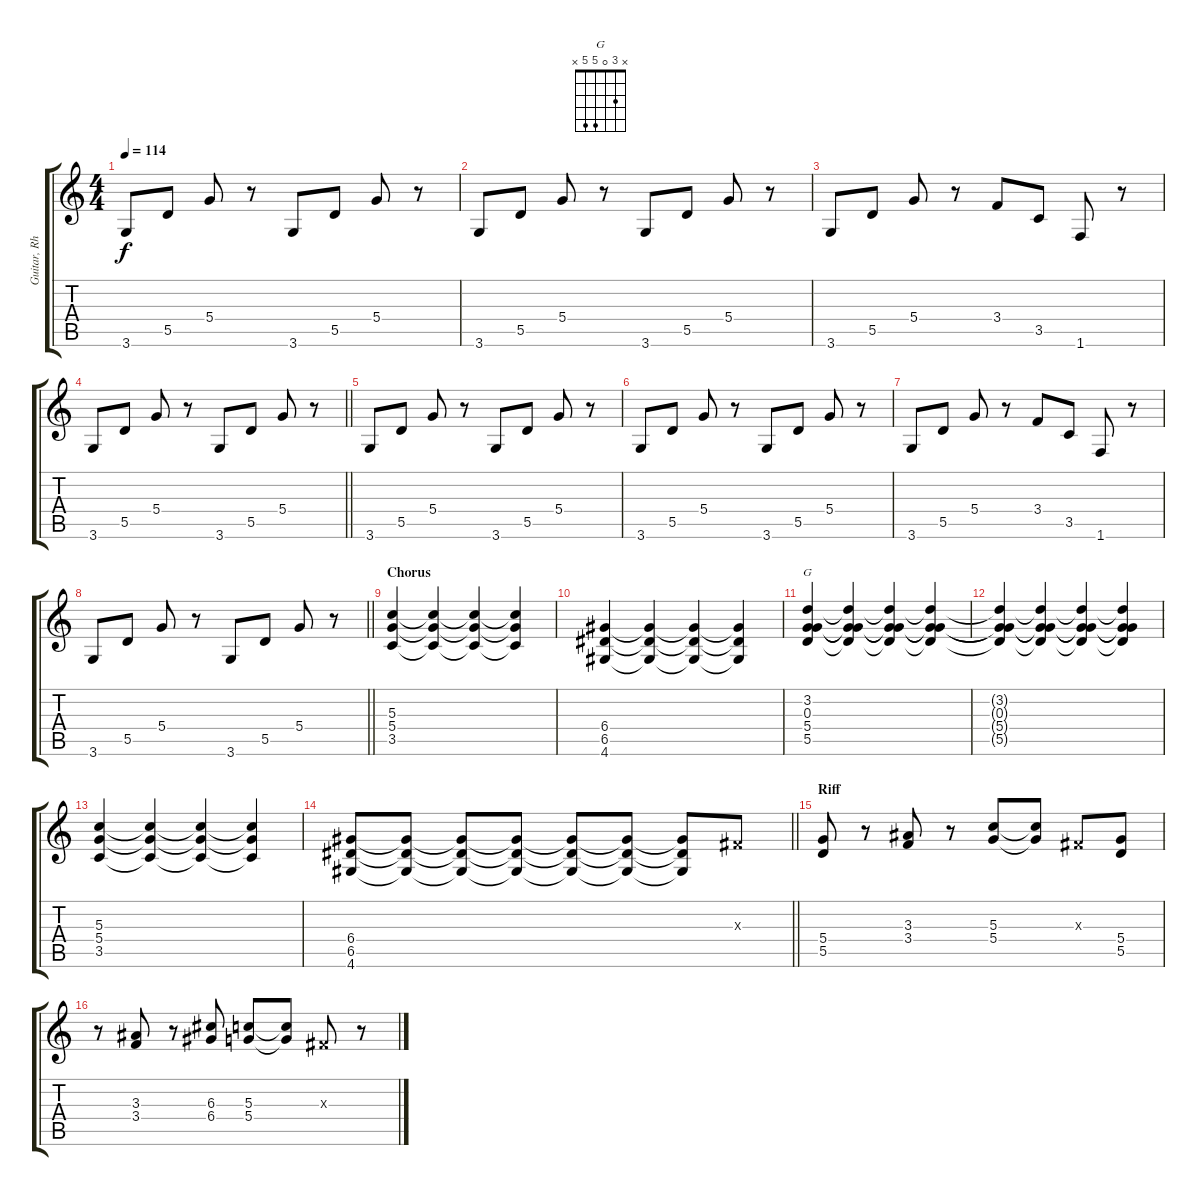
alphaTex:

\track ("Guitar, Rhythm" "Guitar, Rh") {instrument overdrivenguitar}
\staff {score tabs}
\tuning (E4 B3 G3 D3 A2 E2) {hide}
\chord ("G" x 3 0 5 5 x)
\ts (4 4)
\tempo 114
\clef g2
\ks c
3.6.8{dy f} 5.5.8 5.4.8 r.8 3.6.8 5.5.8 5.4.8 r.8 |
3.6.8 5.5.8 5.4.8 r.8 3.6.8 5.5.8 5.4.8 r.8 |
3.6.8 5.5.8 5.4.8 r.8 3.4.8 3.5.8 1.6.8 r.8 |
\barLineRight lightlight
3.6.8 5.5.8 5.4.8 r.8 3.6.8 5.5.8 5.4.8 r.8 |
3.6.8 5.5.8 5.4.8 r.8 3.6.8 5.5.8 5.4.8 r.8 |
3.6.8 5.5.8 5.4.8 r.8 3.6.8 5.5.8 5.4.8 r.8 |
3.6.8 5.5.8 5.4.8 r.8 3.4.8 3.5.8 1.6.8 r.8 |
\barLineRight lightlight
3.6.8 5.5.8 5.4.8 r.8 3.6.8 5.5.8 5.4.8 r.8 |
\section ("" "Chorus")
(5.3 5.4 3.5).4 (5.3{t} 5.4{t} 3.5{t}).4 (5.3{t} 5.4{t} 3.5{t}).4 (5.3{t} 5.4{t} 3.5{t}).4 |
(6.4 6.5 4.6).4 (6.4{t} 6.5{t} 4.6{t}).4 (6.4{t} 6.5{t} 4.6{t}).4 (6.4{t} 6.5{t} 4.6{t}).4 |
(3.2 0.3 5.4 5.5).4{ch "G"} (3.2{t} 0.3{t} 5.4{t} 5.5{t}).4 (3.2{t} 0.3{t} 5.4{t} 5.5{t}).4 (3.2{t} 0.3{t} 5.4{t} 5.5{t}).4 |
(3.2{t} 0.3{t} 5.4{t} 5.5{t}).4 (3.2{t} 0.3{t} 5.4{t} 5.5{t}).4 (3.2{t} 0.3{t} 5.4{t} 5.5{t}).4 (3.2{t} 0.3{t} 5.4{t} 5.5{t}).4 |
(5.3 5.4 3.5).4 (5.3{t} 5.4{t} 3.5{t}).4 (5.3{t} 5.4{t} 3.5{t}).4 (5.3{t} 5.4{t} 3.5{t}).4 |
\barLineRight lightlight
(6.4 6.5 4.6).8 (6.4{t} 6.5{t} 4.6{t}).8 (6.4{t} 6.5{t} 4.6{t}).8 (6.4{t} 6.5{t} 4.6{t}).8 (6.4{t} 6.5{t} 4.6{t}).8 (6.4{t} 6.5{t} 4.6{t}).8 (6.4{t} 6.5{t} 4.6{t}).8 -1.3{x}.8 |
\section ("" "Riff")
(5.4 5.5).8 r.8 (3.3 3.4).8 r.8 (5.3 5.4).8 (5.3{t} 5.4{t}).8 -1.3{x}.8 (5.4 5.5).8 |
r.8 (3.3 3.4).8 r.8 (6.3 6.4).8 (5.3 5.4).8 (5.3{t} 5.4{t}).8 -1.3{x}.8 r.8
